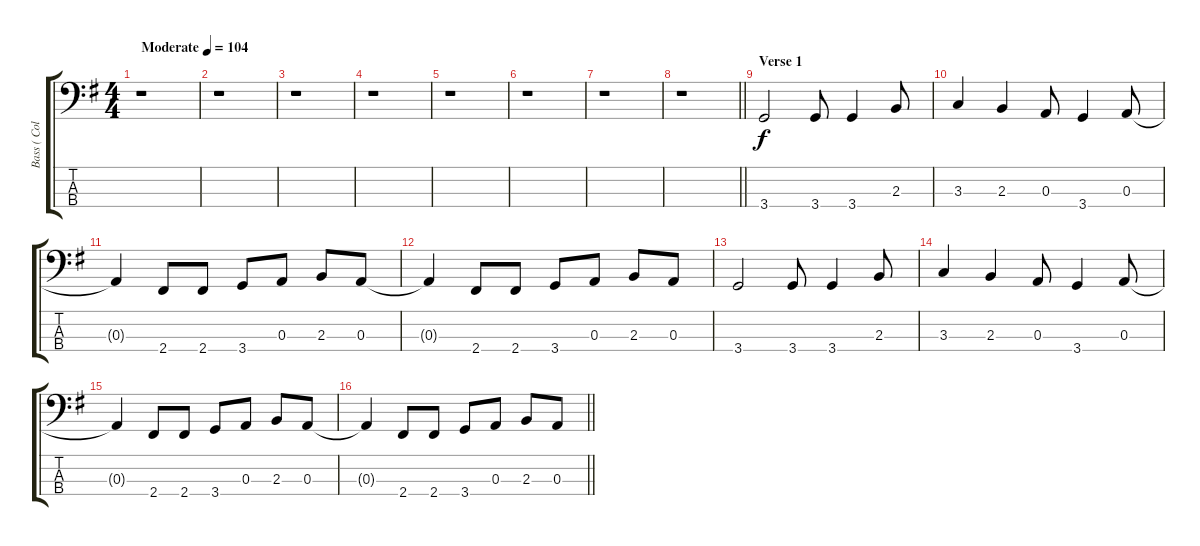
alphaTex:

\track ("Bass ( Colin Greenwood )" "Bass ( Col") {instrument electricbassfinger}
\staff {score tabs}
\tuning (G2 D2 A1 E1) {hide}
\ts (4 4)
\tempo (104 "Moderate")
\clef f4
\ks eminor
r.1{dy f instrument electricbassfinger} |
r.1 |
r.1 |
r.1 |
r.1 |
r.1 |
r.1 |
\barLineRight lightlight
r.1 |
\section ("" "Verse 1")
3.4.2 3.4.8 3.4.4 2.3.8 |
3.3.4 2.3.4 0.3.8 3.4.4 0.3.8 |
0.3{t}.4 2.4.8 2.4.8 3.4.8 0.3.8 2.3.8 0.3.8 |
0.3{t}.4 2.4.8 2.4.8 3.4.8 0.3.8 2.3.8 0.3.8 |
3.4.2 3.4.8 3.4.4 2.3.8 |
3.3.4 2.3.4 0.3.8 3.4.4 0.3.8 |
0.3{t}.4 2.4.8 2.4.8 3.4.8 0.3.8 2.3.8 0.3.8 |
\barLineRight lightlight
0.3{t}.4 2.4.8 2.4.8 3.4.8 0.3.8 2.3.8 0.3.8
